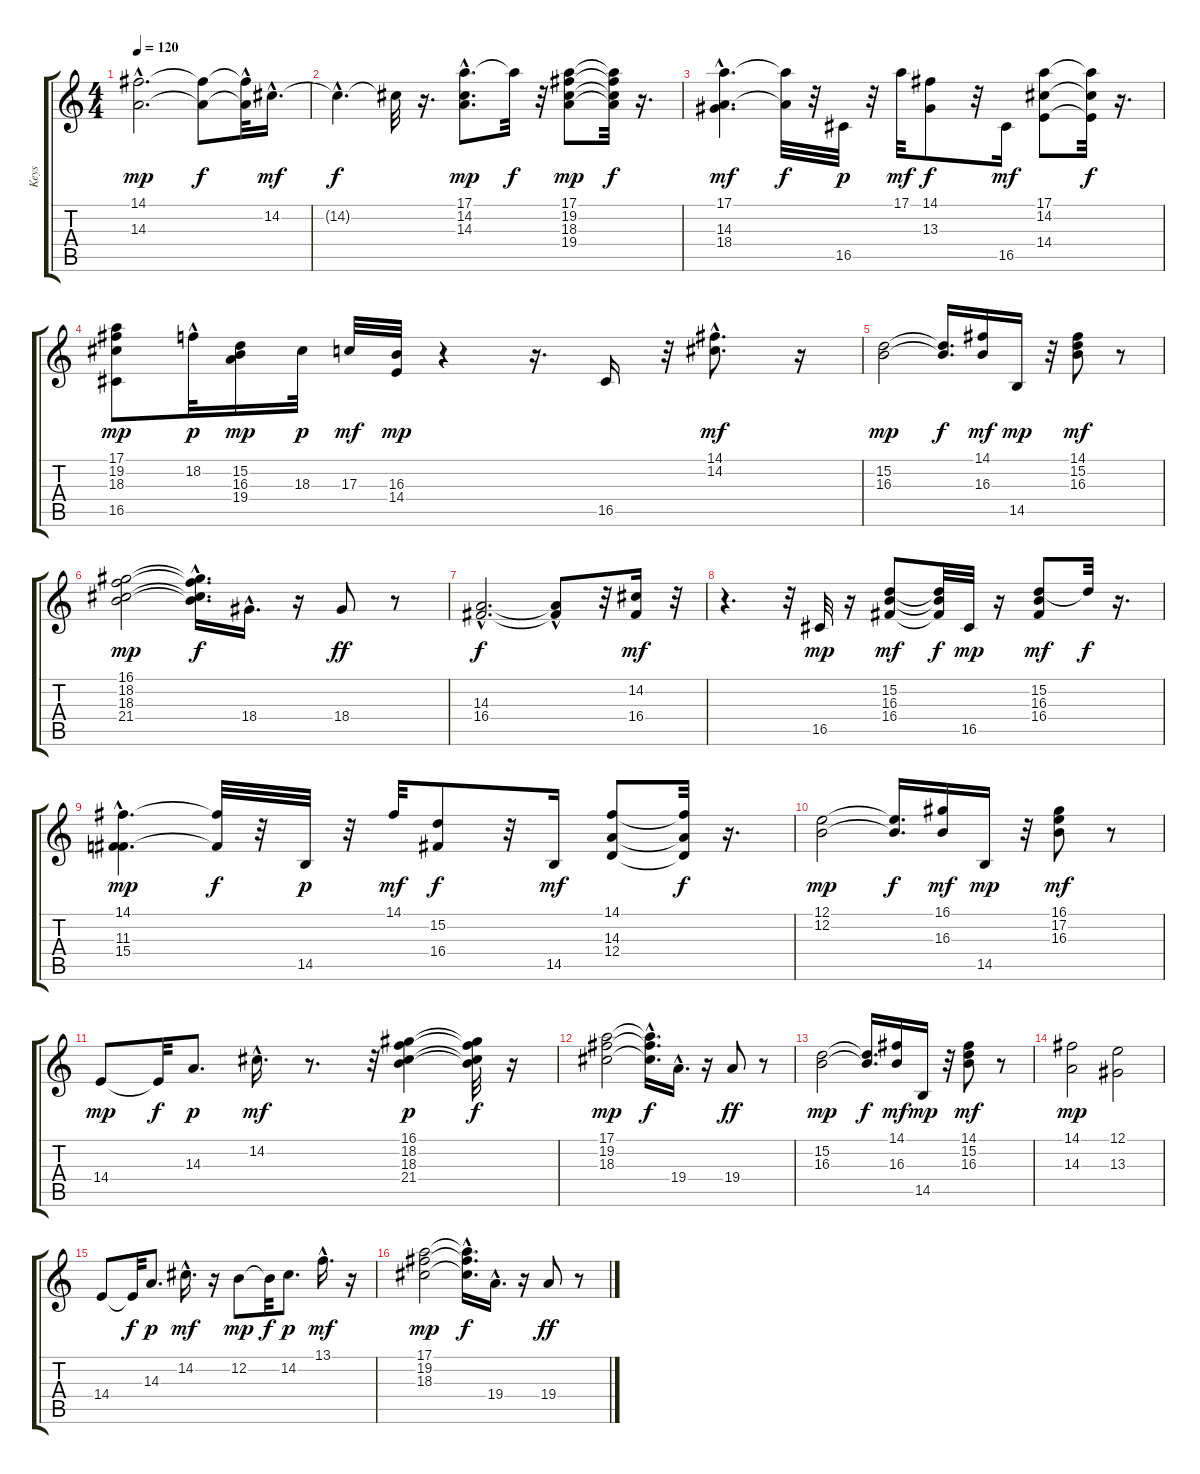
\track ("Keys" "Keys") {instrument rockorgan}
\staff {score tabs}
\tuning (E4 B3 G3 D3 A2 E2) {hide}
\ts (4 4)
\tempo 120
\clef g2
\ks c
(14.1{hac} 14.3{hac}).2{d dy mp instrument rockorgan} (14.1{t} 14.3{t}).8{dy f} (14.1{hac t} 14.3{t}).32 14.2{hac}.16{d dy mf} |
14.2{hac t}.4{d dy f} 14.2{t}.32 r.16{d} (17.1{hac} 14.2{hac} 14.3{hac}).8{d dy mp} 17.1{t}.32{dy f} r.32 (17.1 19.2 18.3 19.4).8{dy mp} (17.1{t} 19.2{t} 18.3{t} 19.4{t}).32{dy f} r.16{d} |
(17.1{hac} 14.3{hac} 18.4{hac}).4{d dy mf} (17.1{t} 14.3{t}).32{dy f} r.32 16.5.32{dy p} r.32 17.1.32{dy mf} (14.1 13.3).8{dy f} r.32 16.5.16{dy mf} (17.1 14.2 14.4).8 (17.1{t} 14.2{t} 14.4{t}).32{dy f} r.16{d} |
(17.1 19.2 18.3 16.5).8{dy mp} 18.2{hac}.32{dy p} (15.2 16.3 19.4).16{dy mp} 18.3.32{dy p} 17.3.32{dy mf} (16.3 14.4).32{dy mp} r.4 r.16{d} 16.5.16 r.32 (14.1{hac} 14.2{hac}).8{d dy mf} r.16 |
(15.2 16.3).2{dy mp} (15.2{t} 16.3{t}).16{d dy f} (14.1 16.3).16{dy mf} 14.5.16{dy mp} r.32 (14.1 15.2 16.3).8{dy mf} r.8 |
(16.1 18.2 18.3 21.4).2{dy mp} (16.1{hac t} 18.2{hac t} 18.3{hac t} 21.4{t}).16{d dy f} 18.4{hac}.16{d} r.16 18.4.8{dy ff} r.8 |
(14.3{hac} 16.4{hac}).2{d dy f} (14.3{t} 16.4{hac t}).8 r.32 (14.2 16.4).16{dy mf} r.32 |
r.4{d} r.32 16.5.32{dy mp} r.16 (15.2 16.3 16.4).8{dy mf} (15.2{t} 16.3{t} 16.4{t}).32{dy f} 16.5.32{dy mp} r.16 (15.2 16.3 16.4).8{dy mf} 15.2{t}.32{dy f} r.16{d} |
(14.1{hac} 11.3{hac} 15.4{hac}).4{d dy mp} (14.1{t} 15.4{t}).32{dy f} r.32 14.5.32{dy p} r.32 14.1.32{dy mf} (15.2 16.4).8{dy f} r.32 14.5.16{dy mf} (14.1 14.3 12.4).8 (14.1{t} 14.3{t} 12.4{t}).32{dy f} r.16{d} |
(12.1 12.2).2{dy mp} (12.1{t} 12.2{t}).16{d dy f} (16.1 16.3).16{dy mf} 14.5.16{dy mp} r.32 (16.1 17.2 16.3).8{dy mf} r.8 |
14.4.8{dy mp} 14.4{t}.32{dy f} 14.3.8{d dy p} 14.2{hac}.16{d dy mf} r.8{d} r.32 (16.1 18.2 18.3 21.4).4{dy p} (16.1{t} 18.2{t} 18.3{t} 21.4{t}).32{dy f} r.16 |
(17.1 19.2 18.3).2{dy mp} (17.1{hac t} 19.2{hac t} 18.3{t}).16{d dy f} 19.4{hac}.16{d} r.16 19.4.8{dy ff} r.8 |
(15.2 16.3).2{dy mp} (15.2{t} 16.3{t}).16{d dy f} (14.1 16.3).16{dy mf} 14.5.16{dy mp} r.32 (14.1 15.2 16.3).8{dy mf} r.8 |
(14.1 14.3).2{dy mp} (12.1 13.3).2 |
14.4.8 14.4{t}.32{dy f} 14.3.8{d dy p} 14.2{hac}.16{d dy mf} r.16 12.2.8{dy mp} 12.2{t}.32{dy f} 14.2.8{d dy p} 13.1{hac}.16{d dy mf} r.16 |
(17.1 19.2 18.3).2{dy mp} (17.1{hac t} 19.2{hac t} 18.3{t}).16{d dy f} 19.4{hac}.16{d} r.16 19.4.8{dy ff} r.8
